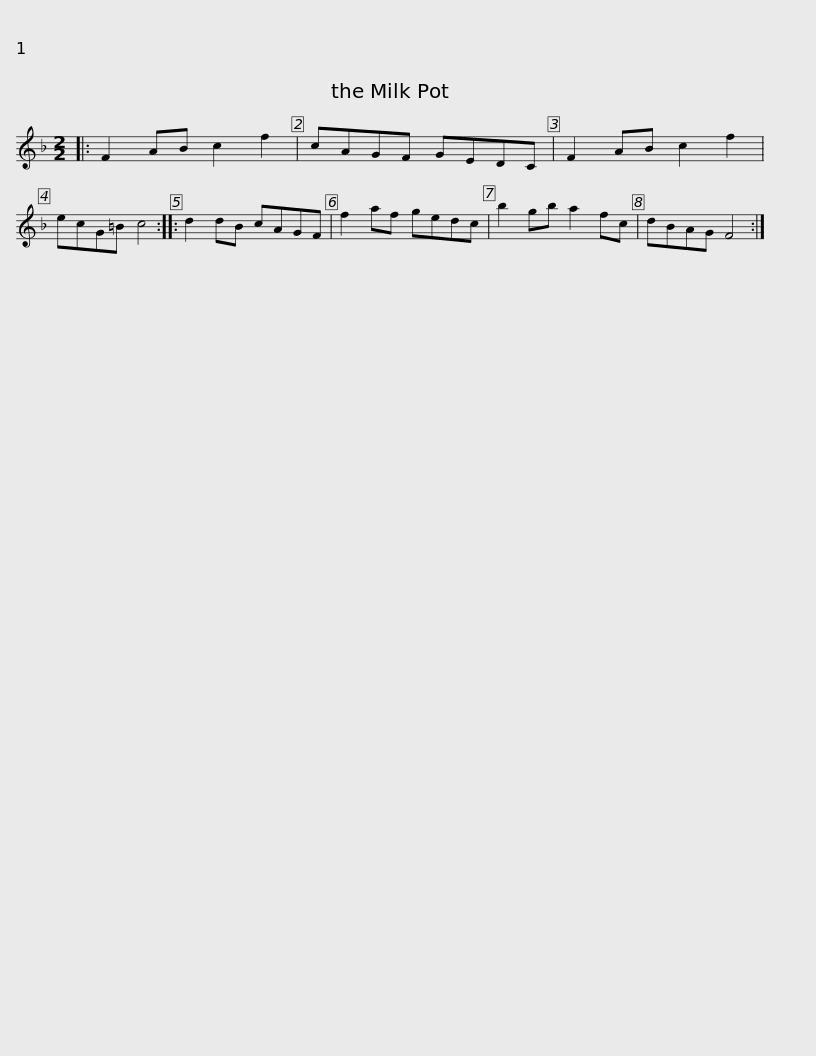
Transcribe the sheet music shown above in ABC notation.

X:1
L:1/8
M:2/2
I:linebreak $
K:F
V:1 treble
V:1
|: F2 AB c2 f2 | cAGF GEDC | F2 AB c2 f2 | ecG=B c4 :: d2 dB cAGF | %5
 f2 af gedc |$ b2 gb a2 fc | dBAG F4 :| %8
